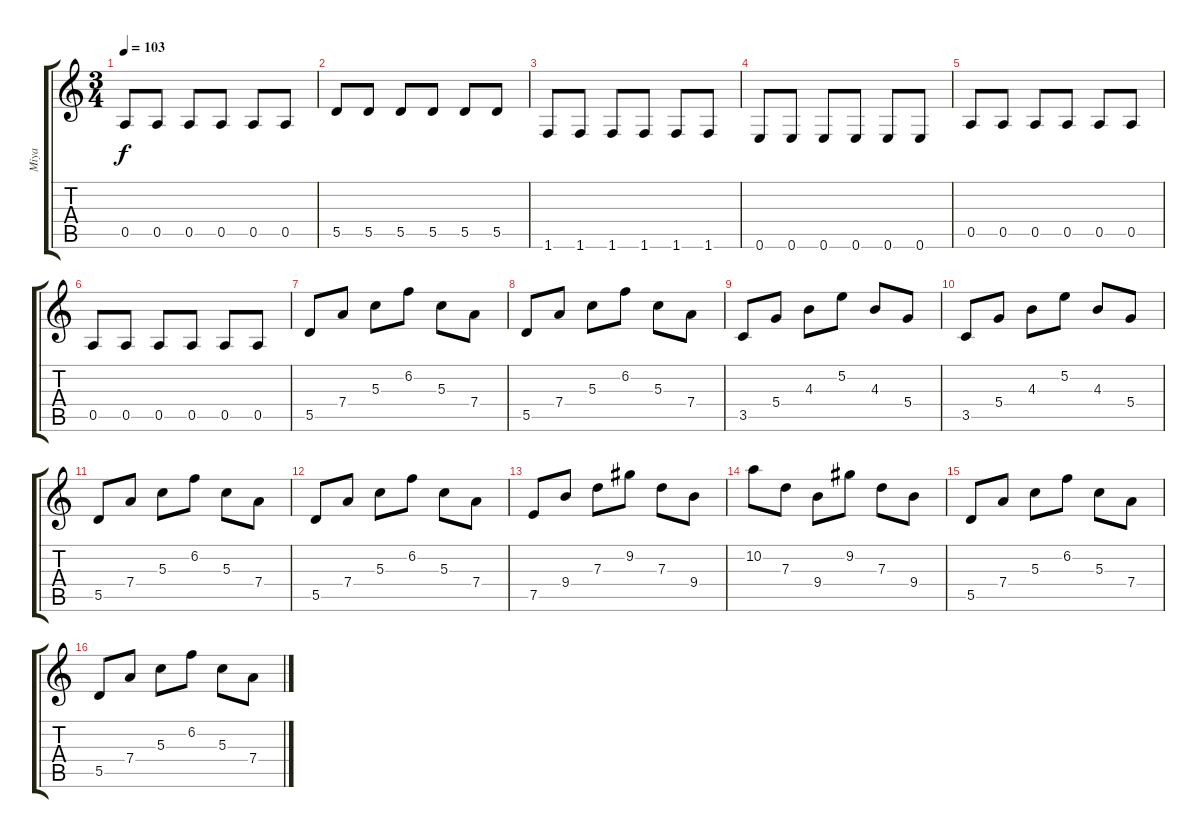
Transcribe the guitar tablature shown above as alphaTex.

\track ("Miya" "Miya") {instrument overdrivenguitar}
\staff {score tabs}
\tuning (E4 B3 G3 D3 A2 E2) {hide}
\ts (3 4)
\tempo 103
\clef g2
\ks c
0.5.8{dy f} 0.5.8 0.5.8 0.5.8 0.5.8 0.5.8 |
5.5.8 5.5.8 5.5.8 5.5.8 5.5.8 5.5.8 |
1.6.8 1.6.8 1.6.8 1.6.8 1.6.8 1.6.8 |
0.6.8 0.6.8 0.6.8 0.6.8 0.6.8 0.6.8 |
0.5.8 0.5.8 0.5.8 0.5.8 0.5.8 0.5.8 |
0.5.8 0.5.8 0.5.8 0.5.8 0.5.8 0.5.8 |
5.5.8 7.4.8 5.3.8 6.2.8 5.3.8 7.4.8 |
5.5.8 7.4.8 5.3.8 6.2.8 5.3.8 7.4.8 |
3.5.8 5.4.8 4.3.8 5.2.8 4.3.8 5.4.8 |
3.5.8 5.4.8 4.3.8 5.2.8 4.3.8 5.4.8 |
5.5.8 7.4.8 5.3.8 6.2.8 5.3.8 7.4.8 |
5.5.8 7.4.8 5.3.8 6.2.8 5.3.8 7.4.8 |
7.5.8 9.4.8 7.3.8 9.2.8 7.3.8 9.4.8 |
10.2.8 7.3.8 9.4.8 9.2.8 7.3.8 9.4.8 |
5.5.8 7.4.8 5.3.8 6.2.8 5.3.8 7.4.8 |
5.5.8 7.4.8 5.3.8 6.2.8 5.3.8 7.4.8
